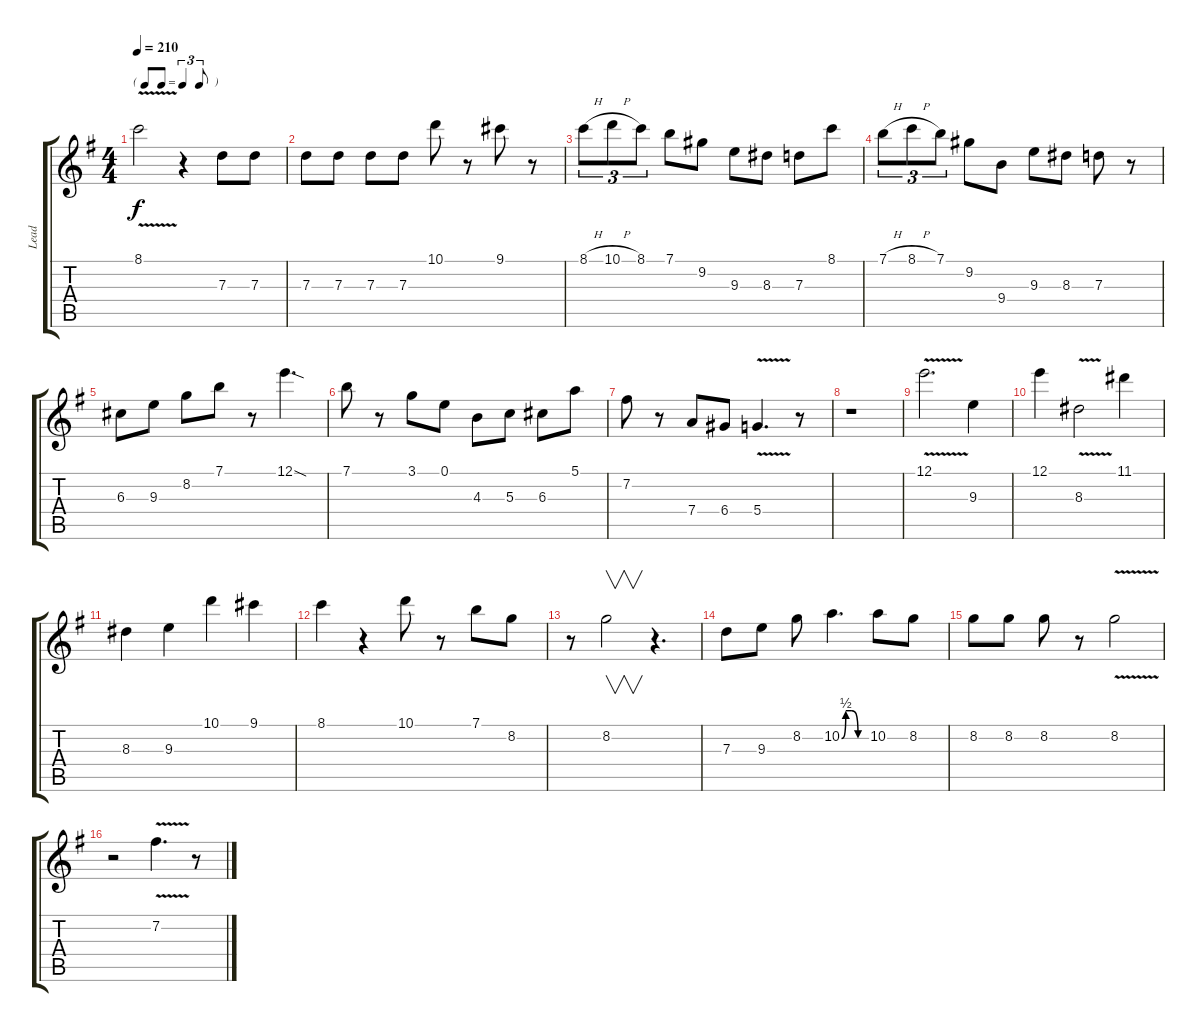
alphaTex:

\track ("Lead" "Lead") {instrument acousticguitarsteel}
\staff {score tabs}
\tuning (E4 B3 G3 D3 A2 E2) {hide}
\ts (4 4)
\tf triplet8th
\tempo 210
\clef g2
\ks g
8.1{v}.2{dy f} r.4 7.3.8 7.3.8 |
7.3.8 7.3.8 7.3.8 7.3.8 10.1.8 r.8 9.1.8 r.8 |
8.1{h}.8{tu (3 2)} 10.1{h}.8{tu (3 2)} 8.1.8{tu (3 2)} 7.1.8 9.2.8 9.3.8 8.3.8 7.3.8 8.1.8 |
7.1{h}.8{tu (3 2)} 8.1{h}.8{tu (3 2)} 7.1.8{tu (3 2)} 9.2.8 9.4.8 9.3.8 8.3.8 7.3.8 r.8 |
6.3.8 9.3.8 8.2.8 7.1.8 r.8 12.1{sod}.4{d} |
7.1.8 r.8 3.1.8 0.1.8 4.3.8 5.3.8 6.3.8 5.1.8 |
7.2.8 r.8 7.4.8 6.4.8 5.4{v}.4{d} r.8 |
r.1 |
12.1{v}.2{d} 9.3.4 |
12.1.4 8.3{v}.2 11.1.4 |
8.3.4 9.3.4 10.1.4 9.1.4 |
8.1.4 r.4 10.1.8 r.8 7.1.8 8.2.8 |
r.8 8.2.2{v} r.4{d} |
7.3.8 9.3.8 8.2.8 10.2{be (custom 0 0 10 2 25 2 40 0 60 0)}.4{d} 10.2.8 8.2.8 |
8.2.8 8.2.8 8.2.8 r.8 8.2{v}.2 |
r.2 7.2{v}.4{d} r.8
